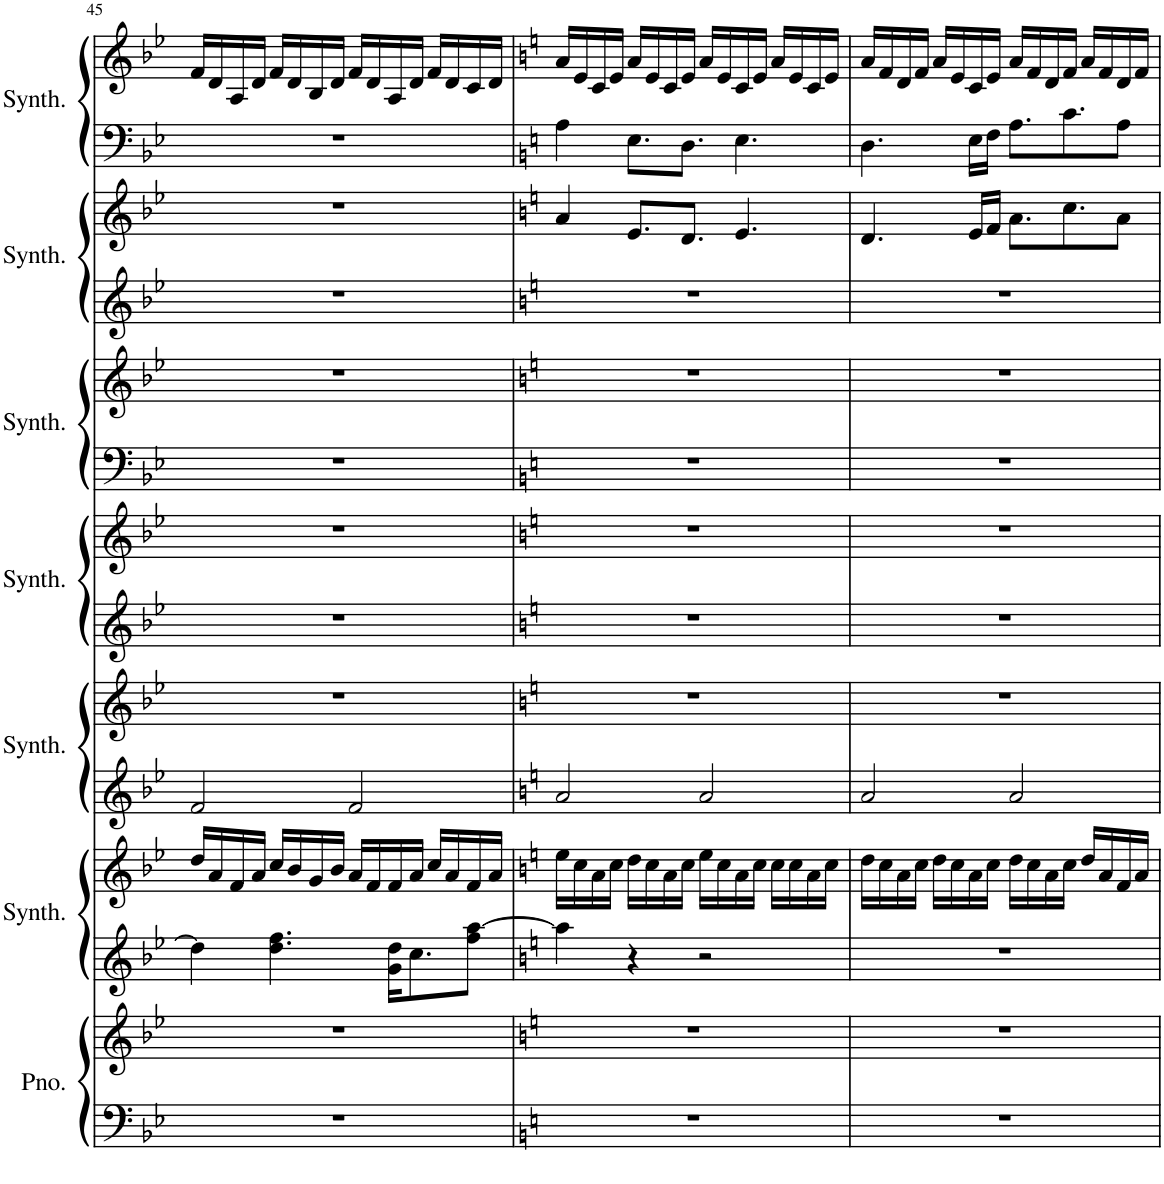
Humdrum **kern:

**kern	**kern	**kern	**kern	**kern	**kern	**kern	**kern	**kern	**kern	**kern	**kern	**kern	**kern
*part7	*part7	*part6	*part6	*part5	*part5	*part4	*part4	*part3	*part3	*part2	*part2	*part1	*part1
*staff14	*staff13	*staff12	*staff11	*staff10	*staff9	*staff8	*staff7	*staff6	*staff5	*staff4	*staff3	*staff2	*staff1
*I"Piano	*	*I"Saw Synthesizer	*	*I"Square Synthesizer	*	*I"Metallic Synthesizer	*	*I"Poly Synthesizer	*	*I"New Age Synthesizer	*	*I"Saw Synthesizer	*
*I'Pno.	*	*I'Synth.	*	*I'Synth.	*	*I'Synth.	*	*I'Synth.	*	*I'Synth.	*	*I'Synth.	*
!!LO:PB:g=z
*clefF4	*clefG2	*clefG2	*clefG2	*clefG2	*clefG2	*clefG2	*clefG2	*clefF4	*clefG2	*clefG2	*clefG2	*clefF4	*clefG2
*k[b-e-]	*k[b-e-]	*k[b-e-]	*k[b-e-]	*k[b-e-]	*k[b-e-]	*k[b-e-]	*k[b-e-]	*k[b-e-]	*k[b-e-]	*k[b-e-]	*k[b-e-]	*k[b-e-]	*k[b-e-]
*M4/4	*M4/4	*M4/4	*M4/4	*M4/4	*M4/4	*M4/4	*M4/4	*M4/4	*M4/4	*M4/4	*M4/4	*M4/4	*M4/4
=45	=45	=45	=45	=45	=45	=45	=45	=45	=45	=45	=45	=45	=45
1r	1r	4dd\]	16dd/LL	2f/	1r	1r	1r	1r	1r	1r	1r	1r	16f/LL
.	.	.	16a/	.	.	.	.	.	.	.	.	.	16d/
.	.	.	16f/	.	.	.	.	.	.	.	.	.	16A/
.	.	.	16a/JJ	.	.	.	.	.	.	.	.	.	16d/JJ
.	.	4.dd\ 4.ff\	16cc/LL	.	.	.	.	.	.	.	.	.	16f/LL
.	.	.	16b-/	.	.	.	.	.	.	.	.	.	16d/
.	.	.	16g/	.	.	.	.	.	.	.	.	.	16B-/
.	.	.	16b-/JJ	.	.	.	.	.	.	.	.	.	16d/JJ
.	.	.	16a/LL	2f/	.	.	.	.	.	.	.	.	16f/LL
.	.	.	16f/	.	.	.	.	.	.	.	.	.	16d/
.	.	16g\ 16dd\KL	16f/	.	.	.	.	.	.	.	.	.	16A/
.	.	8.cc\	16a/JJ	.	.	.	.	.	.	.	.	.	16d/JJ
.	.	.	16cc/LL	.	.	.	.	.	.	.	.	.	16f/LL
.	.	.	16a/	.	.	.	.	.	.	.	.	.	16d/
.	.	8ff\ [8aa\J	16f/	.	.	.	.	.	.	.	.	.	16c/
.	.	.	16a/JJ	.	.	.	.	.	.	.	.	.	16d/JJ
=46	=46	=46	=46	=46	=46	=46	=46	=46	=46	=46	=46	=46	=46
*k[]	*k[]	*k[]	*k[]	*k[]	*k[]	*k[]	*k[]	*k[]	*k[]	*k[]	*k[]	*k[]	*k[]
1r	1r	4aa\]	16ee\LL	2a/	1r	1r	1r	1r	1r	1r	4a/	4A\	16a/LL
.	.	.	16cc\	.	.	.	.	.	.	.	.	.	16e/
.	.	.	16a\	.	.	.	.	.	.	.	.	.	16c/
.	.	.	16cc\JJ	.	.	.	.	.	.	.	.	.	16e/JJ
.	.	4r	16dd\LL	.	.	.	.	.	.	.	8.e/L	8.E\L	16a/LL
.	.	.	16cc\	.	.	.	.	.	.	.	.	.	16e/
.	.	.	16a\	.	.	.	.	.	.	.	.	.	16c/
.	.	.	16cc\JJ	.	.	.	.	.	.	.	8.d/J	8.D\J	16e/JJ
.	.	2r	16ee\LL	2a/	.	.	.	.	.	.	.	.	16a/LL
.	.	.	16cc\	.	.	.	.	.	.	.	.	.	16e/
.	.	.	16a\	.	.	.	.	.	.	.	4.e/	4.E\	16c/
.	.	.	16cc\JJ	.	.	.	.	.	.	.	.	.	16e/JJ
.	.	.	16cc\LL	.	.	.	.	.	.	.	.	.	16a/LL
.	.	.	16cc\	.	.	.	.	.	.	.	.	.	16e/
.	.	.	16a\	.	.	.	.	.	.	.	.	.	16c/
.	.	.	16cc\JJ	.	.	.	.	.	.	.	.	.	16e/JJ
=47	=47	=47	=47	=47	=47	=47	=47	=47	=47	=47	=47	=47	=47
1r	1r	1r	16dd\LL	2a/	1r	1r	1r	1r	1r	1r	4.d/	4.D\	16a/LL
.	.	.	16cc\	.	.	.	.	.	.	.	.	.	16f/
.	.	.	16a\	.	.	.	.	.	.	.	.	.	16d/
.	.	.	16cc\JJ	.	.	.	.	.	.	.	.	.	16f/JJ
.	.	.	16dd\LL	.	.	.	.	.	.	.	.	.	16a/LL
.	.	.	16cc\	.	.	.	.	.	.	.	.	.	16e/
.	.	.	16a\	.	.	.	.	.	.	.	16e/LL	16E\LL	16c/
.	.	.	16cc\JJ	.	.	.	.	.	.	.	16f/JJ	16F\JJ	16e/JJ
.	.	.	16dd\LL	2a/	.	.	.	.	.	.	8.a\L	8.A\L	16a/LL
.	.	.	16cc\	.	.	.	.	.	.	.	.	.	16f/
.	.	.	16a\	.	.	.	.	.	.	.	.	.	16d/
.	.	.	16cc\JJ	.	.	.	.	.	.	.	8.cc\	8.c\	16f/JJ
.	.	.	16dd/LL	.	.	.	.	.	.	.	.	.	16a/LL
.	.	.	16a/	.	.	.	.	.	.	.	.	.	16f/
.	.	.	16f/	.	.	.	.	.	.	.	8a\J	8A\J	16d/
.	.	.	16a/JJ	.	.	.	.	.	.	.	.	.	16f/JJ
=	=	=	=	=	=	=	=	=	=	=	=	=	=
*-	*-	*-	*-	*-	*-	*-	*-	*-	*-	*-	*-	*-	*-
